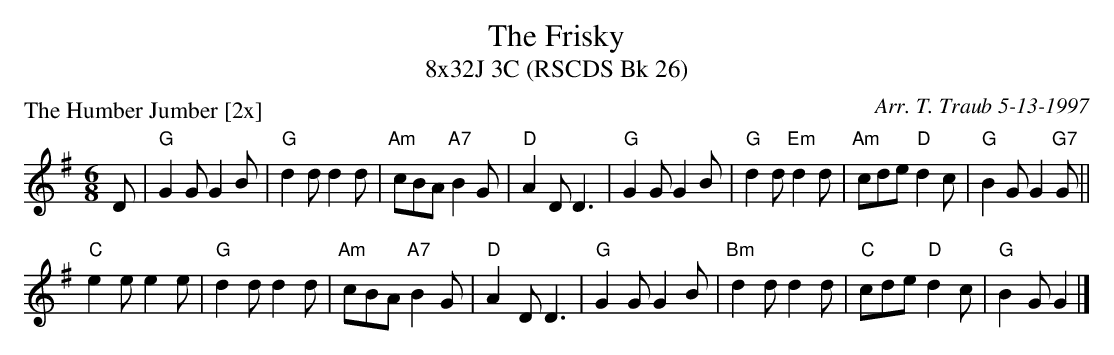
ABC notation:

X:1
T: The Frisky
T: 8x32J 3C (RSCDS Bk 26)
P: The Humber Jumber [2x]
C: Arr. T. Traub 5-13-1997
M: 6/8
K: G
L: 1/8
D|"G"G2 G G2 B|"G"d2 d d2 d|"Am"cBA "A7"B2 G|"D"A2 D D3|"G"G2 G G2 B|"G"d2 d "Em"d2 d|"Am"cde "D"d2 c|"G"B2 G G2 "G7"G||
"C"e2 e e2 e|"G"d2 d d2 d|"Am"cBA "A7"B2 G|"D"A2 D D3|"G"G2 G G2 B|"Bm"d2 d d2 d|"C"cde "D"d2 c|"G"B2 G G2 |]
